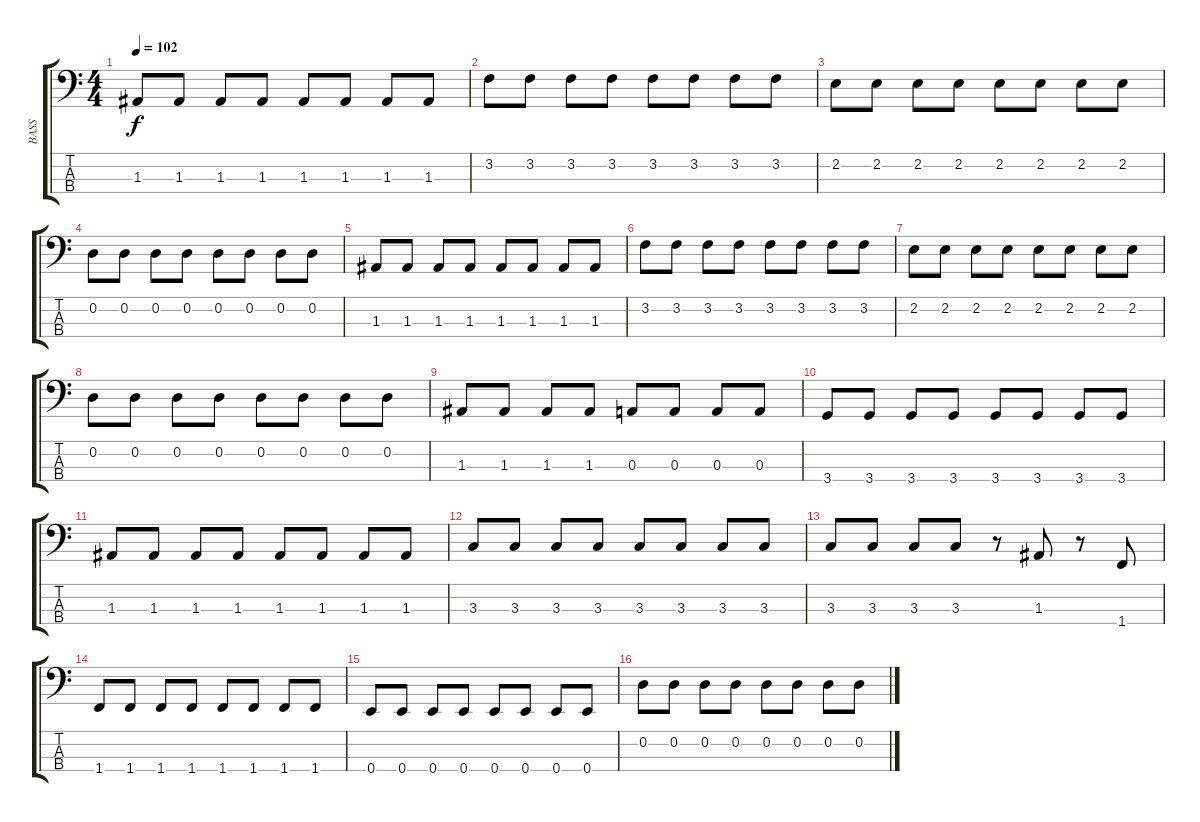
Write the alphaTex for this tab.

\track ("BASS" "BASS") {instrument electricbassfinger}
\staff {score tabs}
\tuning (G2 D2 A1 E1) {hide}
\ts (4 4)
\tempo 102
\clef f4
\ks c
1.3.8{dy f} 1.3.8 1.3.8 1.3.8 1.3.8 1.3.8 1.3.8 1.3.8 |
3.2.8 3.2.8 3.2.8 3.2.8 3.2.8 3.2.8 3.2.8 3.2.8 |
2.2.8 2.2.8 2.2.8 2.2.8 2.2.8 2.2.8 2.2.8 2.2.8 |
0.2.8 0.2.8 0.2.8 0.2.8 0.2.8 0.2.8 0.2.8 0.2.8 |
1.3.8 1.3.8 1.3.8 1.3.8 1.3.8 1.3.8 1.3.8 1.3.8 |
3.2.8 3.2.8 3.2.8 3.2.8 3.2.8 3.2.8 3.2.8 3.2.8 |
2.2.8 2.2.8 2.2.8 2.2.8 2.2.8 2.2.8 2.2.8 2.2.8 |
0.2.8 0.2.8 0.2.8 0.2.8 0.2.8 0.2.8 0.2.8 0.2.8 |
1.3.8 1.3.8 1.3.8 1.3.8 0.3.8 0.3.8 0.3.8 0.3.8 |
3.4.8 3.4.8 3.4.8 3.4.8 3.4.8 3.4.8 3.4.8 3.4.8 |
1.3.8 1.3.8 1.3.8 1.3.8 1.3.8 1.3.8 1.3.8 1.3.8 |
3.3.8 3.3.8 3.3.8 3.3.8 3.3.8 3.3.8 3.3.8 3.3.8 |
3.3.8 3.3.8 3.3.8 3.3.8 r.8 1.3.8 r.8 1.4.8 |
1.4.8 1.4.8 1.4.8 1.4.8 1.4.8 1.4.8 1.4.8 1.4.8 |
0.4.8 0.4.8 0.4.8 0.4.8 0.4.8 0.4.8 0.4.8 0.4.8 |
0.2.8 0.2.8 0.2.8 0.2.8 0.2.8 0.2.8 0.2.8 0.2.8
